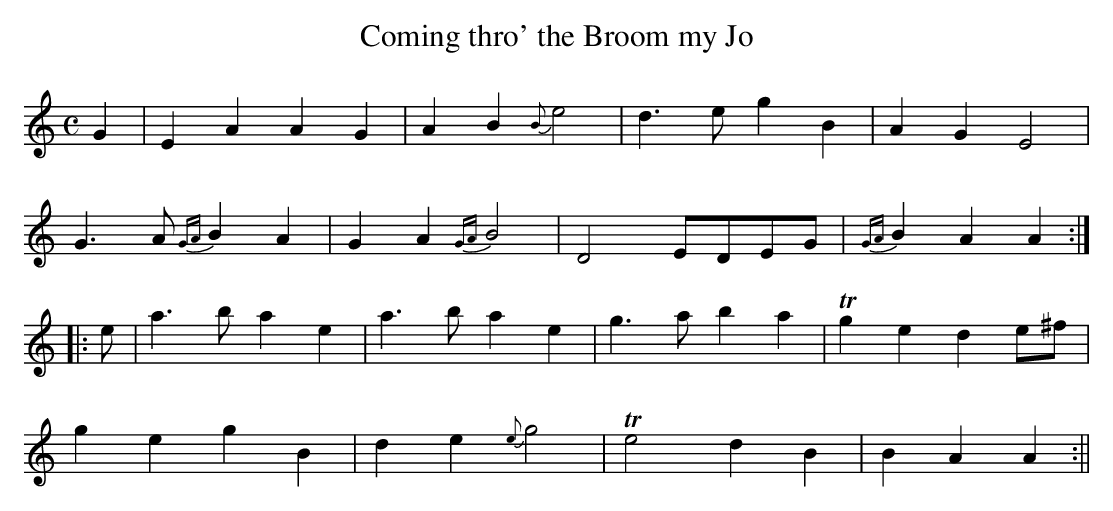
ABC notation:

X:1
T:Coming thro' the Broom my Jo
M:C
L:1/8
K:Amin
G2 | E2A2A2G2 | A2B2 {B}e4 | d3e g2B2 | A2G2 E4 |
G3A {GA}B2A2 | G2A2 {GA}B4 | D4 EDEG | {GA}B2A2A2 :|
|: e | a3ba2e2 | a3ba2e2 | g3ab2a2 | !trill!g2e2d2 e^f |
g2e2g2B2 | d2e2{e}g4 | !trill!e4 d2B2 | B2A2A2 :||
